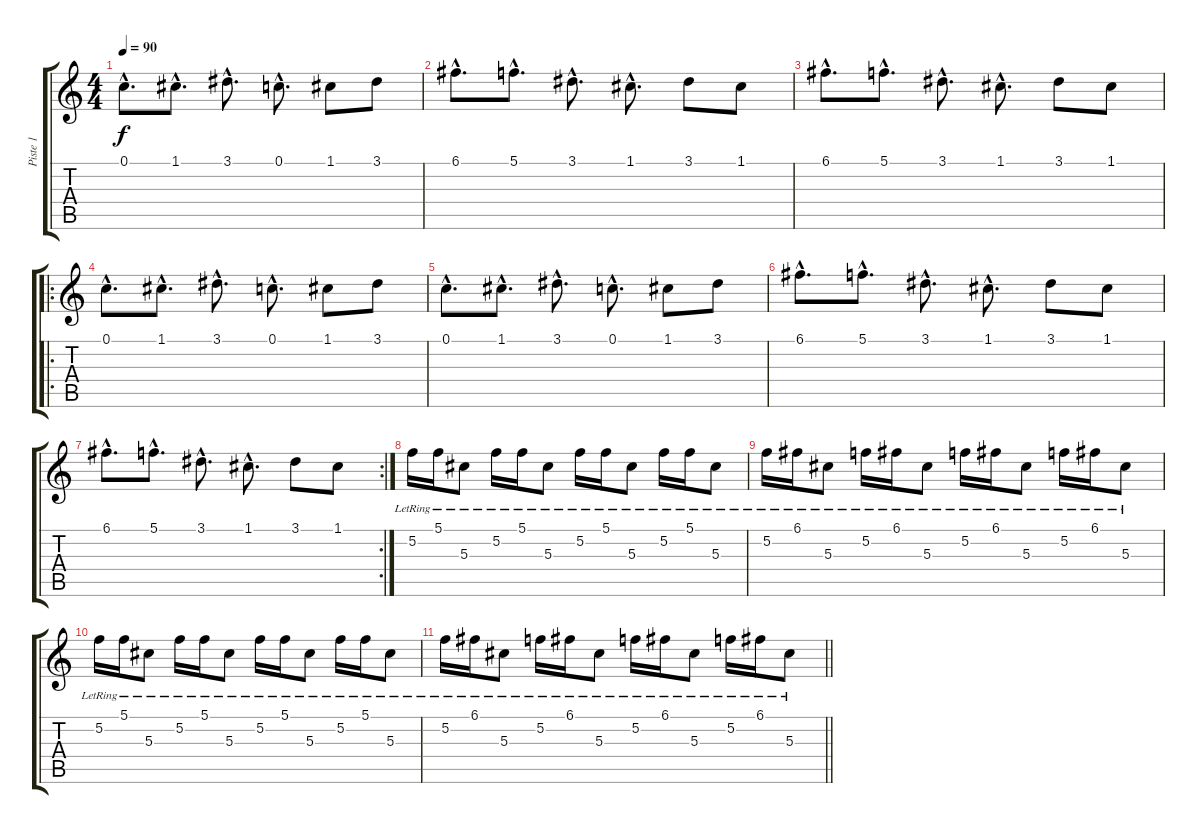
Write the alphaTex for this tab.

\track ("Piste 1" "Piste 1") {instrument acousticguitarsteel}
\staff {score tabs}
\tuning (C4 C4 Ab3 Eb3 Bb2 F2) {hide}
\ts (4 4)
\tempo 90
\clef g2
\ks c
0.1{hac}.8{d dy f} 1.1{hac}.8{d} 3.1{hac}.8{d} 0.1{hac}.8{d} 1.1.8 3.1.8 |
6.1{hac}.8{d} 5.1{hac}.8{d} 3.1{hac}.8{d} 1.1{hac}.8{d} 3.1.8 1.1.8 |
6.1{hac}.8{d} 5.1{hac}.8{d} 3.1{hac}.8{d} 1.1{hac}.8{d} 3.1.8 1.1.8 |
\ro
0.1{hac}.8{d} 1.1{hac}.8{d} 3.1{hac}.8{d} 0.1{hac}.8{d} 1.1.8 3.1.8 |
0.1{hac}.8{d} 1.1{hac}.8{d} 3.1{hac}.8{d} 0.1{hac}.8{d} 1.1.8 3.1.8 |
6.1{hac}.8{d} 5.1{hac}.8{d} 3.1{hac}.8{d} 1.1{hac}.8{d} 3.1.8 1.1.8 |
\rc 2
6.1{hac}.8{d} 5.1{hac}.8{d} 3.1{hac}.8{d} 1.1{hac}.8{d} 3.1.8 1.1.8 |
5.2{lr}.16{volume 0} 5.1{lr}.16 5.3{lr}.8 5.2{lr}.16 5.1{lr}.16 5.3{lr}.8 5.2{lr}.16 5.1{lr}.16 5.3{lr}.8 5.2{lr}.16 5.1{lr}.16 5.3{lr}.8 |
5.2{lr}.16 6.1{lr}.16 5.3{lr}.8 5.2{lr}.16 6.1{lr}.16 5.3{lr}.8 5.2{lr}.16 6.1{lr}.16 5.3{lr}.8 5.2{lr}.16 6.1{lr}.16 5.3{lr}.8 |
5.2{lr}.16 5.1{lr}.16 5.3{lr}.8 5.2{lr}.16 5.1{lr}.16 5.3{lr}.8 5.2{lr}.16 5.1{lr}.16 5.3{lr}.8 5.2{lr}.16 5.1{lr}.16 5.3{lr}.8 |
\barLineRight lightlight
5.2{lr}.16 6.1{lr}.16 5.3{lr}.8 5.2{lr}.16 6.1{lr}.16 5.3{lr}.8 5.2{lr}.16 6.1{lr}.16 5.3{lr}.8 5.2{lr}.16 6.1{lr}.16 5.3{lr}.8
